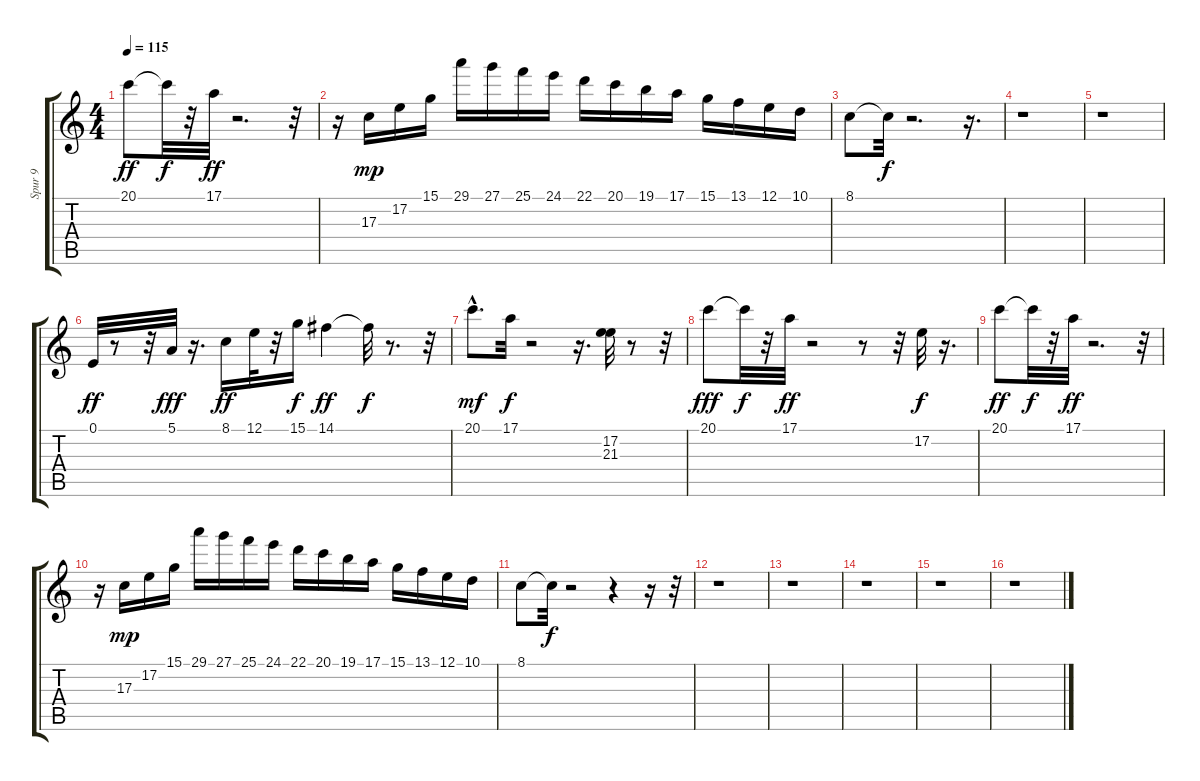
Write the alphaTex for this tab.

\track ("Spur 9" "Spur 9") {instrument marimba}
\staff {score tabs}
\tuning (E4 B3 G3 D3 A2 E2) {hide}
\ts (4 4)
\tempo 115
\clef g2
\ks c
20.1.8{dy ff} 20.1{t}.32{dy f} r.32 17.1.32{dy ff} r.2{d} r.32 |
r.16 17.3.16{dy mp} 17.2.16 15.1.16 29.1.16 27.1.16 25.1.16 24.1.16 22.1.16 20.1.16 19.1.16 17.1.16 15.1.16 13.1.16 12.1.16 10.1.16 |
8.1.8 8.1{t}.32{dy f} r.2{d} r.16{d} |
r.1 |
r.1 |
0.1.32{dy ff} r.8 r.32 5.1.32{dy fff} r.16{d} 8.1.16{dy ff} 12.1.32 r.32 15.1.16{dy f} 14.1.4{dy ff} 14.1{t}.32{dy f} r.8{d} r.32 |
20.1{hac}.8{d dy mf} 17.1.32{dy f} r.2 r.16{d} (17.2 21.3).32 r.8 r.32 |
20.1.8{dy fff} 20.1{t}.32{dy f} r.32 17.1.32{dy ff} r.2 r.8 r.32 17.2.32{dy f} r.16{d} |
20.1.8{dy ff} 20.1{t}.32{dy f} r.32 17.1.32{dy ff} r.2{d} r.32 |
r.16 17.3.16{dy mp} 17.2.16 15.1.16 29.1.16 27.1.16 25.1.16 24.1.16 22.1.16 20.1.16 19.1.16 17.1.16 15.1.16 13.1.16 12.1.16 10.1.16 |
8.1.8 8.1{t}.32{dy f} r.2 r.4 r.16 r.32 |
r.1 |
r.1 |
r.1 |
r.1 |
r.1
